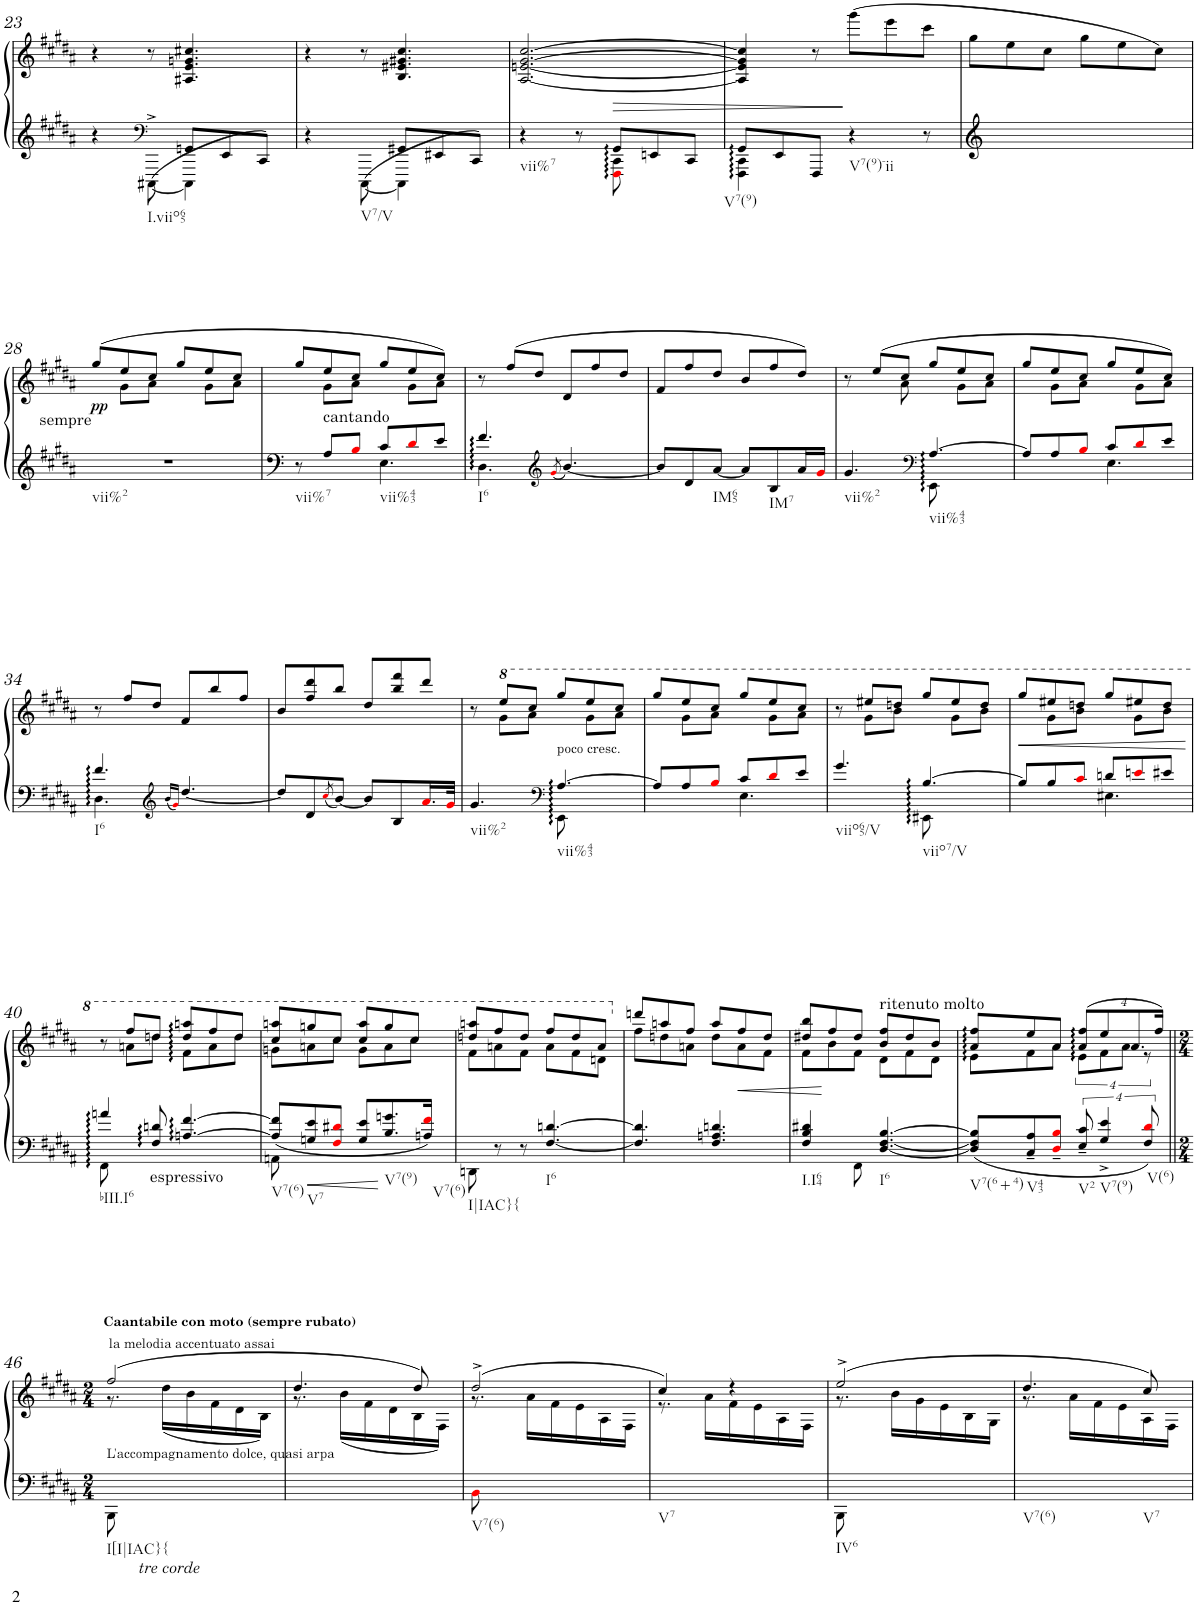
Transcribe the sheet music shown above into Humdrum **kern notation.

**kern	**kern	**dynam
*part1	*part1	*part1
*staff2	*staff1	*staff1/2
*I"Piano	*	*
*I'Pno.	*	*
!!LO:PB:g=z
*clefF4	*clefG2	*
*k[f#c#g#d#a#]	*k[f#c#g#d#a#]	*
*M6/8	*M6/8	*
=23	=23	=23
*^	*	*
4r	4ryy	4r	.
*clefF4	*	*	*
!LO:TX:b:t=I.viio65	!	!	!
[8CCC#X^\	8ryy	8r	.
8GGn/L	4CCC#\]	4.A#X/ 4.e/ 4.gn/ 4.cc#X/	.
8EE/	.	.	.
8CC#/J	8ryy	.	.
=24	=24	=24	=24
4r	4ryy	4r	.
!LO:TX:b:t=V7/V	!	!	!
[8CCC#\	8ryy	8r	.
8GG#X/L	4CCC#\]	4.B/ 4.e#X/ 4.g#X/ 4.cc#/	.
8EE#X/	.	.	.
8CC#/J	8ryy	.	.
=25	=25	=25	=25
!LO:TX:b:t=vii%7	!	!	!
4r	4ryy	[2.A#/ [2.en/ [2.g#/ [2.cc#/	.
8r	8ryy	.	.
8GG#/L	8FFF#i\ 8CC#\	.	.
8EEn/	4ryy	.	.
!LO:TX:b:t=V7(9)	!	!	!
8CC#/J	.	.	.
=26	=26	=26	=26
8GG#/L	4FFF#\ 4CC#\	4A#/] 4e/] 4g#/] 4cc#/]	.
8EE/	.	.	.
8FFF#/J	2ryy	8r	.
!LO:TX:b:t=V7(9)-ii	!	!	!
4r	.	(8ggg#\L	.
.	.	8eee\	.
8r	.	8ccc#\J	.
*v	*v	*	*
=27	=27	=27
2.ryy	8gg#\L	.
.	8ee\	.
.	8cc#\J	.
.	8gg#\L	.
.	8ee\	.
.	8cc#\J)	.
!!LO:LB:g=z
=28	=28	=28
*	*^	*
!	!LO:TX:b:t=sempre	!	!
!LO:TX:b:t=vii%2	!	!	!
!	!	!	!LO:DY:b
2.r	(8gg#/L	8ryy	pp
.	8ee/	8g#\L	.
.	8cc#/J	8a#\J	.
.	8gg#/L	8ryy	.
.	8ee/	8g#\L	.
.	8cc#/J	8a#\J	.
=29	=29	=29	=29
*^	*	*	*
!LO:TX:b:t=vii%7	!	!	!	!
8r	4.ryy	8gg#/L	8ryy	.
!	!	!LO:TX:b:t=cantando	!	!
8A#/L	.	8ee/	8g#\L	.
8Bi/J	.	8cc#/J	8a#\J	.
!LO:TX:b:t=vii%43	!	!	!	!
8c#/L	4.E\	8gg#/L	8ryy	.
8d#i/	.	8ee/	8g#\L	.
8e/J	.	8cc#/J)	8a#\J	.
=30	=30	=30	=30	=30
!LO:TX:b:t=I6	!	!	!	!
*	*	*v	*v	*
4.f#/	4.D#\	8r	.
.	.	(>8ff#/L	.
.	.	8dd#/J	.
8qg#i/	.	.	.
*clefG2	*	*	*
[4.b/	8ryy	8d#/L	.
.	4ryy	8ff#/	.
.	.	8dd#/J	.
*v	*v	*	*
=31	=31	=31
8b/L]	8f#/L	.
8d#/	8ff#/	.
!LO:TX:b:t=IM65	!	!
[8a#/J	8dd#/J	.
8a#/L]	8b/L	.
!LO:TX:b:t=IM7	!	!
8B/	8ff#/	.
16a#/L	8dd#/J)	.
16g#i/JJ	.	.
=32	=32	=32
*^	*^	*
!LO:TX:b:t=vii%2	!	!	!	!
4.g#/	4.ryy	8r	8ryy	.
.	.	(8ee/L	8ryy	.
.	.	8cc#/J	8a#\	.
*clefF4	*	*	*	*
!LO:TX:b:t=vii%43	!	!	!	!
[4.A#/	8EE\	8gg#/L	8ryy	.
.	4ryy	8ee/	8g#\L	.
.	.	8cc#/J	8a#\J	.
=33	=33	=33	=33	=33
8A#/L]	4.ryy	8gg#/L	8ryy	.
8A#/	.	8ee/	8g#\L	.
8Bi/J	.	8cc#/J	8a#\J	.
8c#/L	4.E\	8gg#/L	8ryy	.
8d#i/	.	8ee/	8g#\L	.
8e/J	.	8cc#/J)	8a#\J	.
!!LO:LB:g=z
=34	=34	=34	=34	=34
!LO:TX:b:t=I6	!	!	!	!
*	*	*v	*v	*
4.f#/	4.D#\	8r	.
.	.	8ff#/L	.
.	.	8dd#/J	.
16qb/LL	.	.	.
16qg#i/JJ	.	.	.
*clefG2	*	*	*
[4.dd#/	8ryy	8f#/L	.
.	4ryy	8bb/	.
.	.	8ff#/J	.
*v	*v	*	*
=35	=35	=35
8dd#/L]	8b/L	.
8d#/	8ff#/ 8ddd#/	.
8qcc#i/	.	.
[8b/J	8bb/J	.
8b/L]	8dd#/L	.
8B/	8bb/ 8fff#/	.
16.a#i/L	8ddd#/J	.
32g#i/JJk	.	.
=36	=36	=36
*^	*^	*
!LO:TX:b:t=vii%2	!	!	!	!
4.g#/	4.ryy	8r	8ryy	.
.	.	8eee/L	8gg#\L	.
.	.	8ccc#/J	8aa#\J	.
*clefF4	*	*	*	*
!	!	!LO:TX:b:t=poco cresc.	!	!
!LO:TX:b:t=vii%43	!	!	!	!
[4.A#/	8EE\	8ggg#/L	8ryy	.
.	4ryy	8eee/	8gg#\L	.
.	.	8ccc#/J	8aa#\J	.
=37	=37	=37	=37	=37
8A#/L]	4.ryy	8ggg#/L	8ryy	.
8A#/	.	8eee/	8gg#\L	.
8Bi/J	.	8ccc#/J	8aa#\J	.
8c#/L	4.E\	8ggg#/L	8ryy	.
8d#i/	.	8eee/	8gg#\L	.
8e/J	.	8ccc#/J	8aa#\J	.
=38	=38	=38	=38	=38
!LO:TX:b:t=viio65/V	!	!	!	!
4.g#/	4.ryy	8r	8ryy	.
.	.	8eee#X/L	8gg#\L	.
.	.	8dddn/J	8bb\J	.
!LO:TX:b:t=viio7/V	!	!	!	!
[4.B/	8EE#X\	8ggg#/L	8ryy	.
.	4ryy	8eee#/	8gg#\L	.
.	.	8ddd/J	8bb\J	.
=39	=39	=39	=39	=39
!	!	!	!	!LO:HP:b
8B/L]	4.ryy	8ggg#/L	8ryy	<
8B/	.	8eee#X/	8gg#\L	.
8c#i/J	.	8dddn/J	8bb\J	.
8dn/L	4.E#X\	8ggg#/L	8ryy	.
8eni/	.	8eee#X/	8gg#\L	.
8e#X/J	.	8ddd/J	8bb\J	.
*v	*v	*	*	*
*	*v	*v	*
.	.	[
!!LO:LB:g=z
=40	=40	=40
*^	*^	*
!LO:TX:b:t=bIII.I6	!	!	!	!
4an/	8FF#\	8r	8ryy	.
.	8ryy	8fff#/L	8aan\L	.
!LO:TX:b:t=espressivo	!	!	!	!
8F#/ 8dn/	2ryy	8dddn/J	8ddd\J	.
[4.An/: [4.f#/:	.	8ddd/ 8aaan/L	8ff#\L	.
.	.	8fff#/	8aa\	.
.	.	8ddd/J	8ddd\J	.
=41	=41	=41	=41	=41
!LO:TX:b:t=V7(6)	!	!	!	!
8A/] 8f#/]L	8AAn\	8ccc#/ 8aaan/L	8ggn\L	.
!LO:TX:b:t=V7	!	!	!	!
8Gn/ 8e/	8ryy	8gggn/	8aan\	.
8F#i/ 8d#Xi/J	2ryy	8ccc#/J	8ccc#\J	.
8G/ 8e/L	.	8ccc#/ 8aaa/L	8gg\L	.
!LO:TX:b:t=V7(9)	!	!	!	!
8.B/ 8.gn/	.	8ggg/	8aa\	.
.	.	8ccc#/J	8ccc#\J	.
!LO:TX:b:t=V7(6)	!	!	!	!
16An/ 16f#i/Jk	.	.	.	.
*v	*v	*	*	*
=42	=42	=42	=42
!LO:TX:b:t=I|IAC}{	!	!	!
8DDn\	8dddn/ 8aaan/L	8ff#\L	.
8r	8fff#/	8aan\	.
8r	8ddd/J	8ff#\J	.
!LO:TX:b:t=I6	!	!	!
[4.F#/ [4.dn/	8fff#/L	8aa\L	.
.	8ddd/	8ff#\	.
.	8aa/J	8ddn\J	.
=43	=43	=43	=43
4.F#/] 4.d/]	8dddn/L	8ff#\L	.
.	8aan/	8ddn\	.
.	8ff#/J	8an\J	.
4.F#/ 4.An/ 4.dn/	8aa/L	8dd\L	.
!	!	!	!LO:HP:b
.	8ff#/	8a\	<
.	8dd/J	8f#\J	.
=44	=44	=44	=44
!LO:TX:b:t=I.I64	!	!	!
4F#/ 4B/ 4d#X/	8dd#X/ 8bb/L	8f#\L	.
.	8ff#/	8b\	[
8FF#\	8dd#/J	8f#\J	.
!	!LO:TX:a:t=ritenuto molto	!	!
!LO:TX:b:t=I6	!	!	!
[4.D#/ [4.F#/ [4.B/	8b/ 8ff#/L	8d#\L	.
.	8dd#/	8f#\	.
.	8b/J	8d#\J	.
=45	=45	=45	=45
!LO:TX:b:t=V7(6+4)	!	!	!
8D#/] 8F#/] 8B/]L	8a#/ 8ff#/L	8e\L	.
!LO:TX:b:t=V43	!	!	!
8C#/~ 8A#/~	8ee/	8f#\	.
8D#i/~ 8Bi/~J	8a#/J	8a#\J	.
*	*Xbrackettup	*brackettup	*
!LO:TX:b:t=V2	!	!	!
32%3E/~ 32%3c#/~	(32%3a#/ 32%3ff#/L	32%3e\L	.
!LO:TX:b:t=V7(9)	!	!	!
16%3G#/^ 16%3e/^	32%3ee/	32%3f#\	.
.	32%3.a#/	32%3a#\J	.
!LO:TX:b:t=V(6)	!	!	!
32%3F#/ 32%3d#i/	.	32%3r	.
.	64%3ff#/Jk)	.	.
!!LO:LB:g=z	!!
=46||	=46||	=46||	=46||
*M2/4	*M2/4	*	*
!	!LO:TX:a:B:t=Caantabile con moto (sempre rubato)	!	!
!	!LO:TX:a:t=la melodia accentuato assai	!	!
!LO:TX:b:i:t=tre corde	!	!	!
!LO:TX:a:t=L'accompagnamento dolce, quasi arpa	!	!	!
!LO:TX:b:t=I[I|IAC}{	!	!	!
8BBB\	(2ff#/	8.r	.
8ryy	.	.	.
.	.	(16dd#\LL	.
4ryy	.	16b\	.
.	.	16f#\	.
.	.	16d#\	.
.	.	16B\JJ)	.
=47	=47	=47	=47
2ryy	4.dd#/	8.r	.
.	.	(16b\LL	.
.	.	16f#\	.
.	.	16d#\	.
.	8dd#/)	16B\	.
.	.	16F#\JJ)	.
=48	=48	=48	=48
!LO:TX:b:t=V7(6)	!	!	!
8BBi\	(2dd#^/	8.r	.
8ryy	.	.	.
.	.	16a#\LL	.
4ryy	.	16f#\	.
.	.	16e\	.
.	.	16A#\	.
.	.	16F#\JJ	.
=49	=49	=49	=49
!LO:TX:b:t=V7	!	!	!
2ryy	4cc#/)	8.r	.
.	.	16a#\LL	.
.	4r	16f#\	.
.	.	16e\	.
.	.	16A#\	.
.	.	16F#\JJ	.
=50	=50	=50	=50
!LO:TX:b:t=IV6	!	!	!
8BBB\	(2ee^/	8.r	.
8ryy	.	.	.
.	.	16b\LL	.
4ryy	.	16g#\	.
.	.	16e\	.
.	.	16B\	.
.	.	16G#\JJ	.
=51	=51	=51	=51
!LO:TX:b:t=V7(6)	!	!	!
!LO:TX:b:t=V7	!	!	!
2ryy	4.dd#/	8.r	.
.	.	16a#\LL	.
.	.	16f#\	.
.	.	16e\	.
.	8cc#/)	16A#\	.
.	.	16F#\JJ	.
*	*v	*v	*
=	=	=
*-	*-	*-
